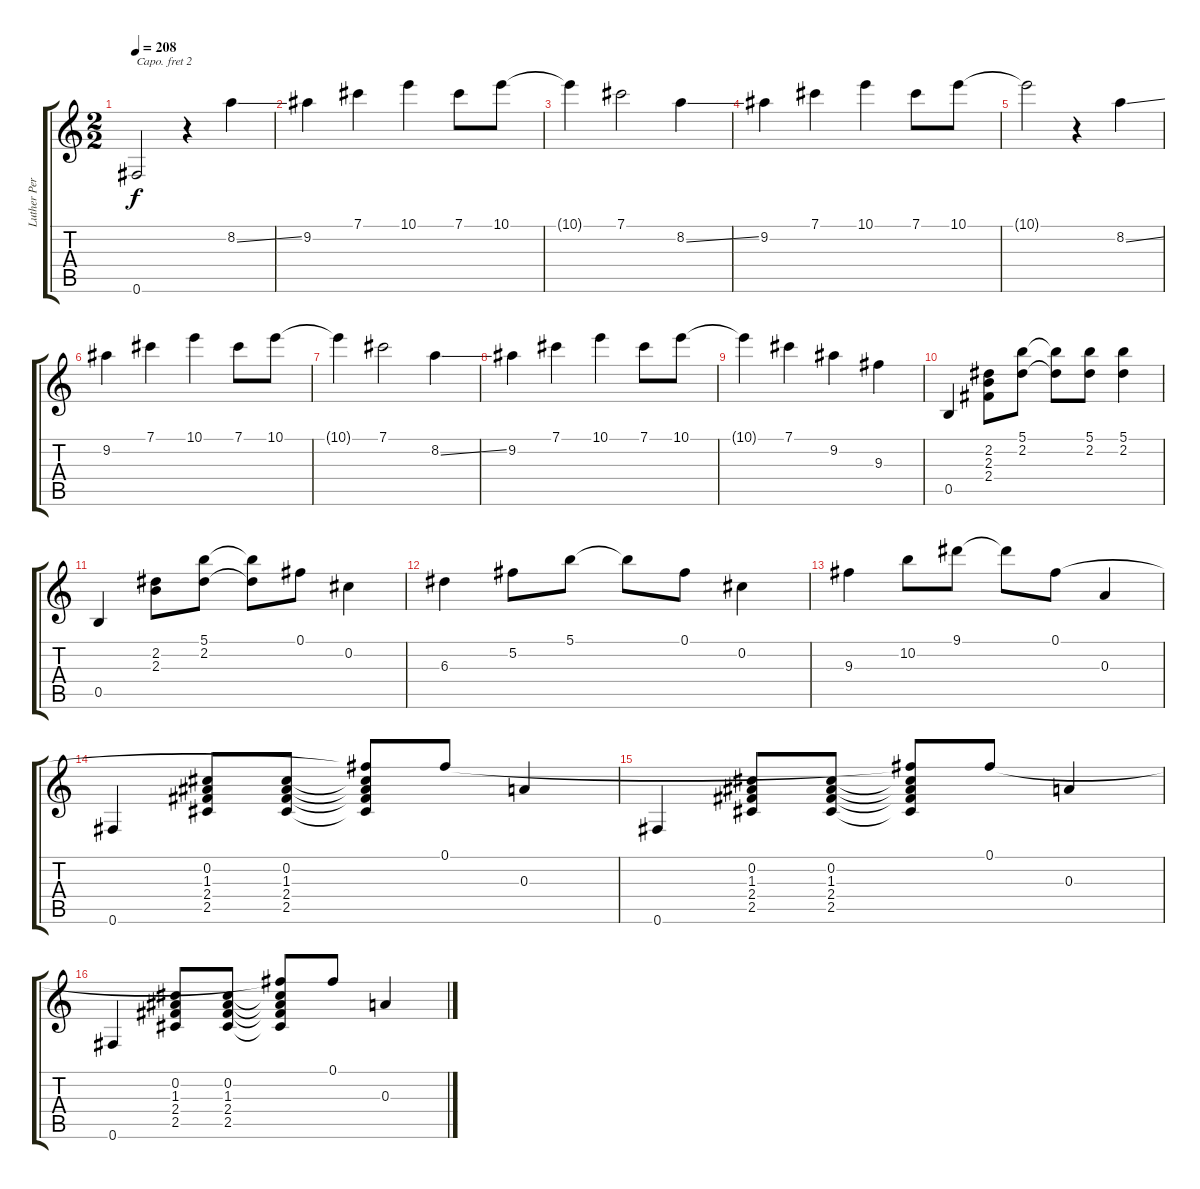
\track ("Luther Perkins" "Luther Per") {instrument electricguitarclean}
\staff {score tabs}
\capo 2
\tuning (E4 B3 G3 D3 A2 E2) {hide}
\ts (2 2)
\tempo 208
\clef g2
\ks c
0.6.2{dy f} r.4 8.2{ss}.4 |
9.2.4 7.1.4 10.1.4 7.1.8 10.1.8 |
10.1{t}.4 7.1.2 8.2{ss}.4 |
9.2.4 7.1.4 10.1.4 7.1.8 10.1.8 |
10.1{t}.2 r.4 8.2{ss}.4 |
9.2.4 7.1.4 10.1.4 7.1.8 10.1.8 |
10.1{t}.4 7.1.2 8.2{ss}.4 |
9.2.4 7.1.4 10.1.4 7.1.8 10.1.8 |
10.1{t}.4 7.1.4 9.2.4 9.3.4 |
0.5.4 (2.2 2.3 2.4).8 (5.1 2.2).8 (5.1{t} 2.2{t}).8 (5.1 2.2).8 (5.1 2.2).4 |
0.5.4 (2.2 2.3).8 (5.1 2.2).8 (5.1{t} 2.2{t}).8 0.1.8 0.2.4 |
6.3.4 5.2.8 5.1.8 5.1{t}.8 0.1.8 0.2.4 |
9.3.4 10.2.8 9.1.8 9.1{t}.8 0.1.8 0.3.4 |
0.6.4 (0.2 1.3 2.4 2.5).8 (0.2 1.3 2.4 2.5).8 (0.1{t} 0.2{t} 1.3{t} 2.4{t} 2.5{t}).8 0.1.8 0.3.4 |
0.6.4 (0.2 1.3 2.4 2.5).8 (0.2 1.3 2.4 2.5).8 (0.1{t} 0.2{t} 1.3{t} 2.4{t} 2.5{t}).8 0.1.8 0.3.4 |
0.6.4 (0.2 1.3 2.4 2.5).8 (0.2 1.3 2.4 2.5).8 (0.1{t} 0.2{t} 1.3{t} 2.4{t} 2.5{t}).8 0.1.8 0.3.4
